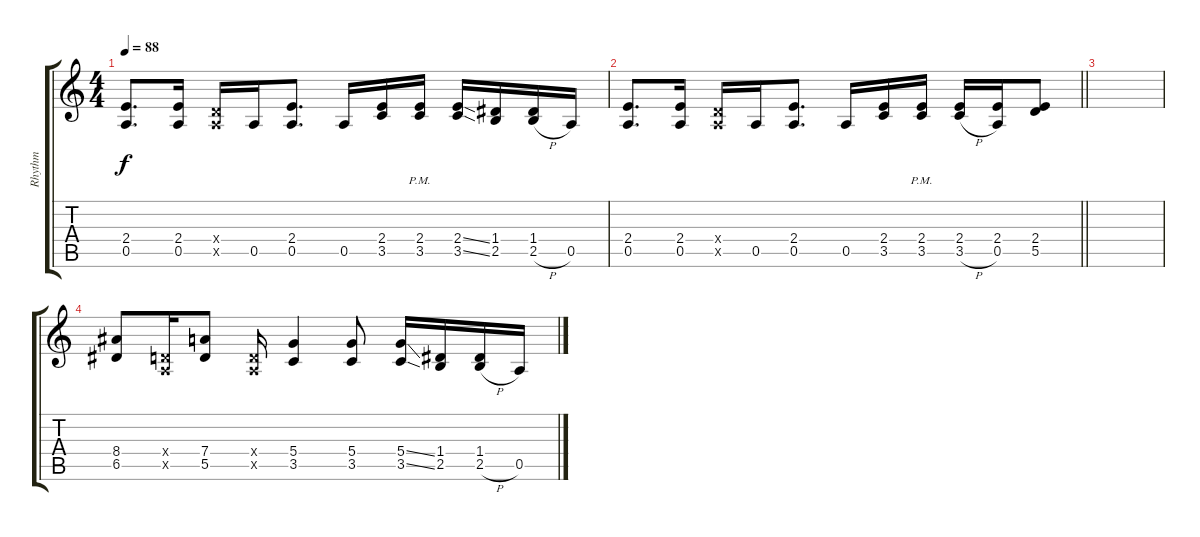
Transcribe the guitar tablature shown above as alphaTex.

\track ("Rhythm" "Rhythm") {instrument distortionguitar}
\staff {score tabs}
\tuning (E4 B3 G3 D3 A2 E2) {hide}
\ts (4 4)
\tempo 88
\clef g2
\ks c
(2.4 0.5).8{d dy f} (2.4 0.5).16 (0.4{x} 0.5{x}).16 0.5.16 (2.4 0.5).8{d} 0.5.16 (2.4 3.5).16 (2.4{pm} 3.5{pm}).16 (2.4{ss} 3.5{ss}).16 (1.4 2.5).16 (1.4 2.5{h}).16 0.5.16 |
\barLineRight lightlight
(2.4 0.5).8{d} (2.4 0.5).16 (0.4{x} 0.5{x}).16 0.5.16 (2.4 0.5).8{d} 0.5.16 (2.4 3.5).16 (2.4{pm} 3.5{pm}).16 (2.4 3.5{h}).16 (2.4 0.5).16 (2.4 5.5).8 |
|
(8.4 6.5).8 (0.4{x} 0.5{x}).16 (7.4 5.5).8 (0.4{x} 0.5{x}).16 (5.4 3.5).4 (5.4 3.5).8 (5.4{ss} 3.5{ss}).16 (1.4 2.5).16 (1.4 2.5{h}).16 0.5.16
